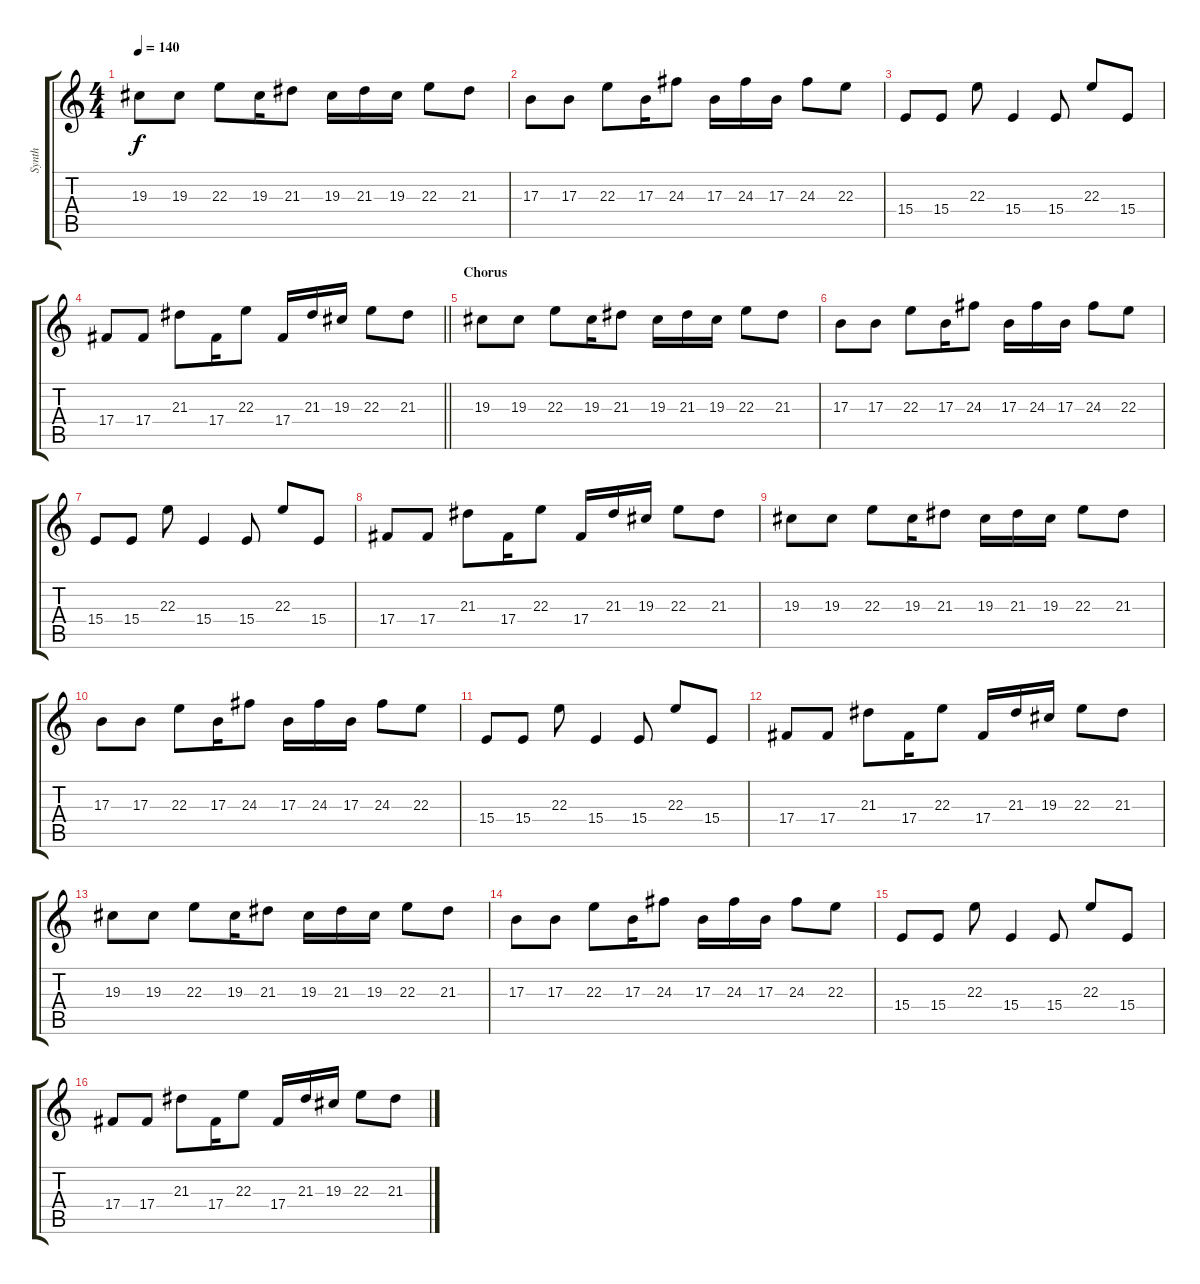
\track ("Synth" "Synth") {instrument lead1square}
\staff {score tabs}
\tuning (Eb4 Bb3 Gb3 Db3 Ab2 Eb2) {hide}
\ts (4 4)
\tempo 140
\clef g2
\ks c
19.3.8{dy f} 19.3.8 22.3.8 19.3.16 21.3.8 19.3.16 21.3.16 19.3.16 22.3.8 21.3.8 |
17.3.8 17.3.8 22.3.8 17.3.16 24.3.8 17.3.16 24.3.16 17.3.16 24.3.8 22.3.8 |
15.4.8 15.4.8 22.3.8 15.4.4 15.4.8 22.3.8 15.4.8 |
\barLineRight lightlight
17.4.8 17.4.8 21.3.8 17.4.16 22.3.8 17.4.16 21.3.16 19.3.16 22.3.8 21.3.8 |
\section ("" "Chorus")
19.3.8 19.3.8 22.3.8 19.3.16 21.3.8 19.3.16 21.3.16 19.3.16 22.3.8 21.3.8 |
17.3.8 17.3.8 22.3.8 17.3.16 24.3.8 17.3.16 24.3.16 17.3.16 24.3.8 22.3.8 |
15.4.8 15.4.8 22.3.8 15.4.4 15.4.8 22.3.8 15.4.8 |
17.4.8 17.4.8 21.3.8 17.4.16 22.3.8 17.4.16 21.3.16 19.3.16 22.3.8 21.3.8 |
19.3.8 19.3.8 22.3.8 19.3.16 21.3.8 19.3.16 21.3.16 19.3.16 22.3.8 21.3.8 |
17.3.8 17.3.8 22.3.8 17.3.16 24.3.8 17.3.16 24.3.16 17.3.16 24.3.8 22.3.8 |
15.4.8 15.4.8 22.3.8 15.4.4 15.4.8 22.3.8 15.4.8 |
17.4.8 17.4.8 21.3.8 17.4.16 22.3.8 17.4.16 21.3.16 19.3.16 22.3.8 21.3.8 |
19.3.8 19.3.8 22.3.8 19.3.16 21.3.8 19.3.16 21.3.16 19.3.16 22.3.8 21.3.8 |
17.3.8 17.3.8 22.3.8 17.3.16 24.3.8 17.3.16 24.3.16 17.3.16 24.3.8 22.3.8 |
15.4.8 15.4.8 22.3.8 15.4.4 15.4.8 22.3.8 15.4.8 |
17.4.8 17.4.8 21.3.8 17.4.16 22.3.8 17.4.16 21.3.16 19.3.16 22.3.8 21.3.8
